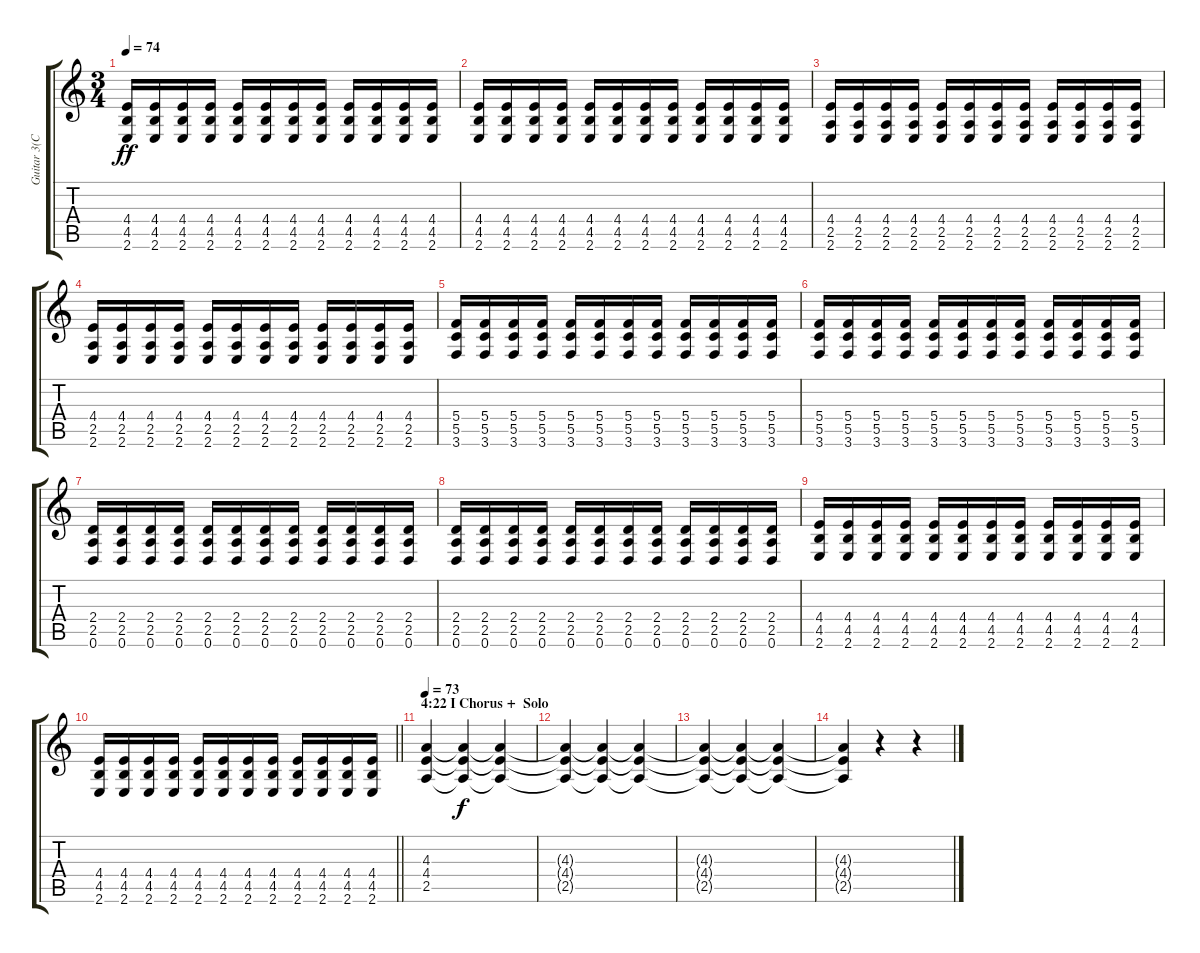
\track ("Guitar 3(Chorus Ring out+Lead Harmony)" "Guitar 3(C") {instrument distortionguitar}
\staff {score tabs}
\tuning (D4 A3 F3 C3 G2 D2) {hide}
\ts (3 4)
\tempo 74
\clef g2
\ks c
(4.4 4.5 2.6).16{dy ff} (4.4 4.5 2.6).16 (4.4 4.5 2.6).16 (4.4 4.5 2.6).16 (4.4 4.5 2.6).16 (4.4 4.5 2.6).16 (4.4 4.5 2.6).16 (4.4 4.5 2.6).16 (4.4 4.5 2.6).16 (4.4 4.5 2.6).16 (4.4 4.5 2.6).16 (4.4 4.5 2.6).16 |
(4.4 4.5 2.6).16 (4.4 4.5 2.6).16 (4.4 4.5 2.6).16 (4.4 4.5 2.6).16 (4.4 4.5 2.6).16 (4.4 4.5 2.6).16 (4.4 4.5 2.6).16 (4.4 4.5 2.6).16 (4.4 4.5 2.6).16 (4.4 4.5 2.6).16 (4.4 4.5 2.6).16 (4.4 4.5 2.6).16 |
(4.4 2.5 2.6).16 (4.4 2.5 2.6).16 (4.4 2.5 2.6).16 (4.4 2.5 2.6).16 (4.4 2.5 2.6).16 (4.4 2.5 2.6).16 (4.4 2.5 2.6).16 (4.4 2.5 2.6).16 (4.4 2.5 2.6).16 (4.4 2.5 2.6).16 (4.4 2.5 2.6).16 (4.4 2.5 2.6).16 |
(4.4 2.5 2.6).16 (4.4 2.5 2.6).16 (4.4 2.5 2.6).16 (4.4 2.5 2.6).16 (4.4 2.5 2.6).16 (4.4 2.5 2.6).16 (4.4 2.5 2.6).16 (4.4 2.5 2.6).16 (4.4 2.5 2.6).16 (4.4 2.5 2.6).16 (4.4 2.5 2.6).16 (4.4 2.5 2.6).16 |
(5.4 5.5 3.6).16 (5.4 5.5 3.6).16 (5.4 5.5 3.6).16 (5.4 5.5 3.6).16 (5.4 5.5 3.6).16 (5.4 5.5 3.6).16 (5.4 5.5 3.6).16 (5.4 5.5 3.6).16 (5.4 5.5 3.6).16 (5.4 5.5 3.6).16 (5.4 5.5 3.6).16 (5.4 5.5 3.6).16 |
(5.4 5.5 3.6).16 (5.4 5.5 3.6).16 (5.4 5.5 3.6).16 (5.4 5.5 3.6).16 (5.4 5.5 3.6).16 (5.4 5.5 3.6).16 (5.4 5.5 3.6).16 (5.4 5.5 3.6).16 (5.4 5.5 3.6).16 (5.4 5.5 3.6).16 (5.4 5.5 3.6).16 (5.4 5.5 3.6).16 |
(2.4 2.5 0.6).16 (2.4 2.5 0.6).16 (2.4 2.5 0.6).16 (2.4 2.5 0.6).16 (2.4 2.5 0.6).16 (2.4 2.5 0.6).16 (2.4 2.5 0.6).16 (2.4 2.5 0.6).16 (2.4 2.5 0.6).16 (2.4 2.5 0.6).16 (2.4 2.5 0.6).16 (2.4 2.5 0.6).16 |
(2.4 2.5 0.6).16 (2.4 2.5 0.6).16 (2.4 2.5 0.6).16 (2.4 2.5 0.6).16 (2.4 2.5 0.6).16 (2.4 2.5 0.6).16 (2.4 2.5 0.6).16 (2.4 2.5 0.6).16 (2.4 2.5 0.6).16 (2.4 2.5 0.6).16 (2.4 2.5 0.6).16 (2.4 2.5 0.6).16 |
(4.4 4.5 2.6).16 (4.4 4.5 2.6).16 (4.4 4.5 2.6).16 (4.4 4.5 2.6).16 (4.4 4.5 2.6).16 (4.4 4.5 2.6).16 (4.4 4.5 2.6).16 (4.4 4.5 2.6).16 (4.4 4.5 2.6).16 (4.4 4.5 2.6).16 (4.4 4.5 2.6).16 (4.4 4.5 2.6).16 |
\barLineRight lightlight
(4.4 4.5 2.6).16 (4.4 4.5 2.6).16 (4.4 4.5 2.6).16 (4.4 4.5 2.6).16 (4.4 4.5 2.6).16 (4.4 4.5 2.6).16 (4.4 4.5 2.6).16 (4.4 4.5 2.6).16 (4.4 4.5 2.6).16 (4.4 4.5 2.6).16 (4.4 4.5 2.6).16 (4.4 4.5 2.6).16 |
\section ("" "4:22 I Chorus +  Solo")
\tempo 73
(4.3 4.4 2.5).4{volume 2} (4.3{t} 4.4{t} 2.5{t}).4{dy f} (4.3{t} 4.4{t} 2.5{t}).4 |
(4.3{t} 4.4{t} 2.5{t}).4 (4.3{t} 4.4{t} 2.5{t}).4 (4.3{t} 4.4{t} 2.5{t}).4 |
(4.3{t} 4.4{t} 2.5{t}).4 (4.3{t} 4.4{t} 2.5{t}).4 (4.3{t} 4.4{t} 2.5{t}).4 |
(4.3{t} 4.4{t} 2.5{t}).4 r.4 r.4
